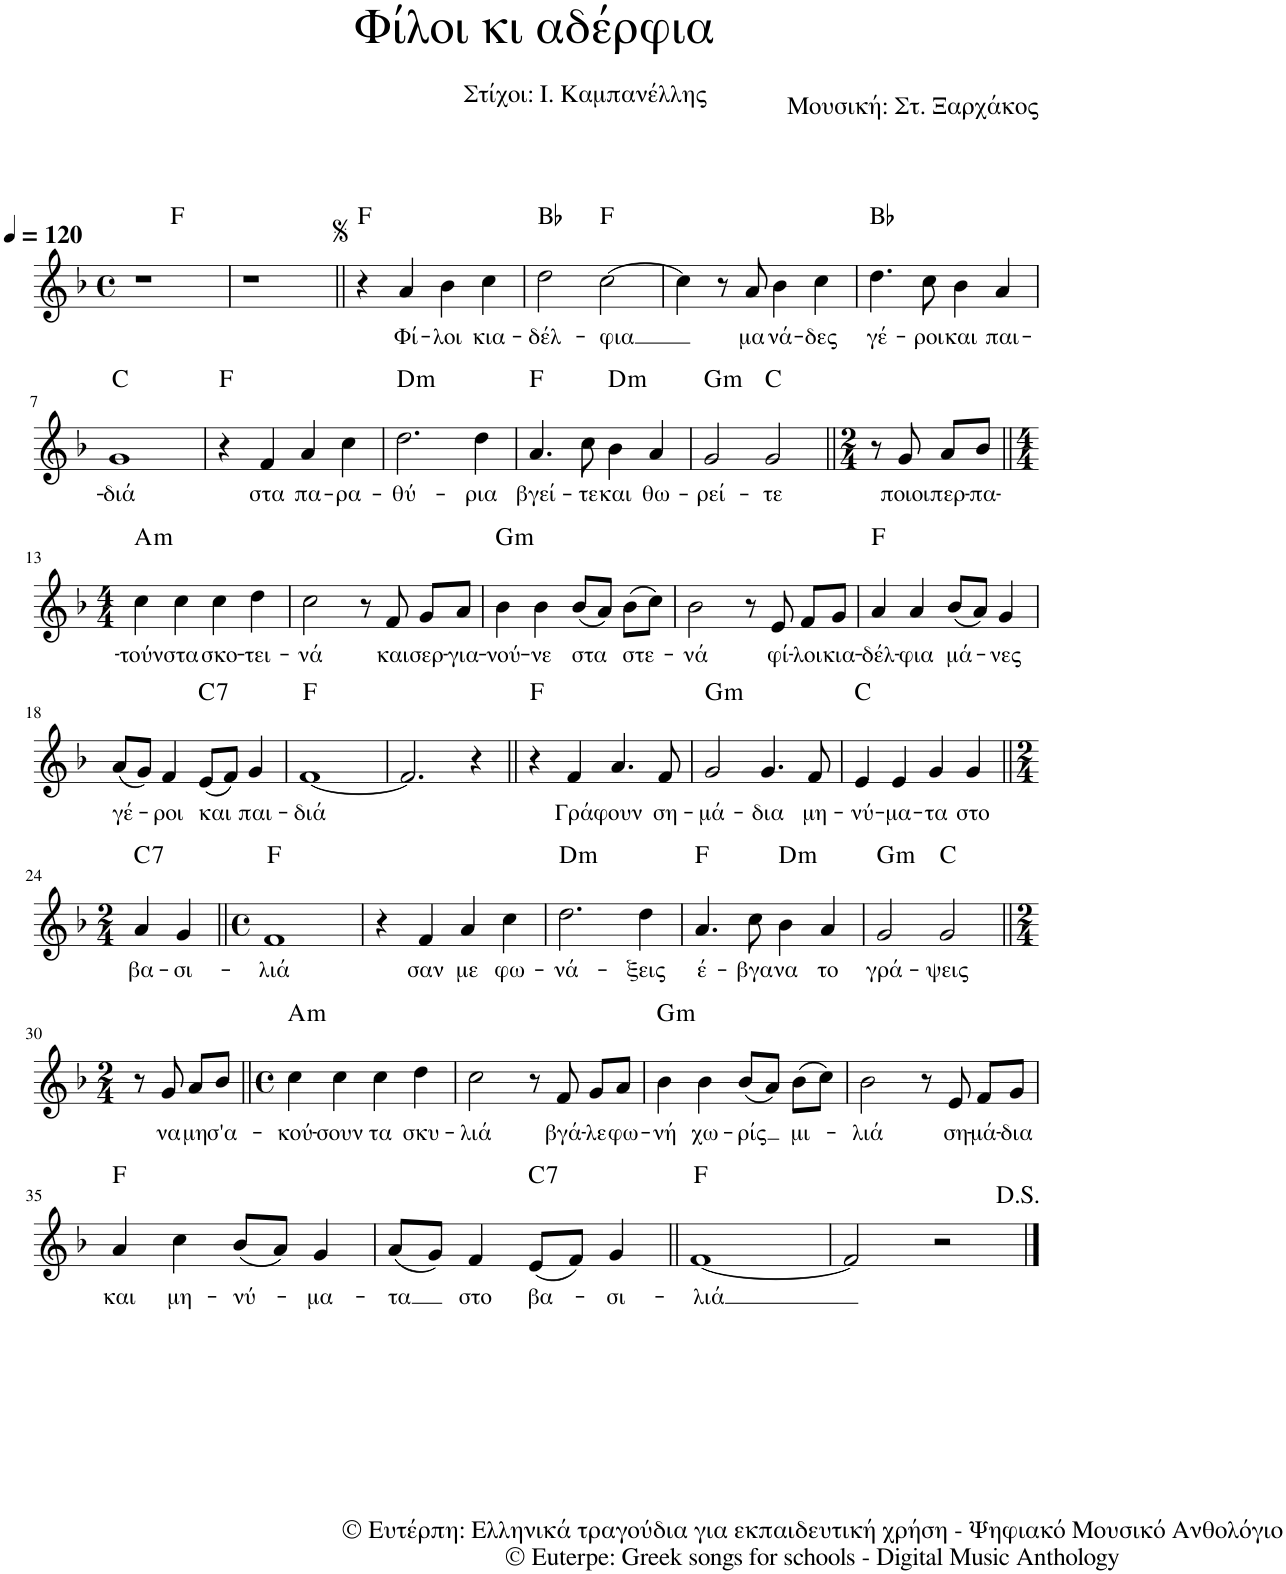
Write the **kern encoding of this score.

**kern	**text	**harte
*part1	*part1	*part1
*staff1	*staff1	*
*I"Piano	*	*
*I'Pno.	*	*
*clefG2	*	*
*k[b-]	*	*
*M4/4	*	*
*met(c)	*	*
*MM120	*	*
=1	=1	=1
*^	*	*
1r	4.ryy	.	.
.	2ryy	.	F:maj
.	8ryy	.	.
*v	*v	*	*
=2	=2	=2
1r	.	.
=3||	=3||	=3||
4r	.	F:maj
!	!LO:LY:b	!
4a/	Φί-	.
!	!LO:LY:b	!
4b-\	-λοι	.
!	!LO:LY:b	!
4cc\	κια-	.
=4	=4	=4
!	!LO:LY:b	!
2dd\	-δέλ-	Bb:maj
!	!LO:LY:b	!
[2cc\	-φια	F:maj
=5	=5	=5
4cc\]	.	.
8r	.	.
!	!LO:LY:b	!
8a/	μα	.
!	!LO:LY:b	!
4b-\	-νά-	.
!	!LO:LY:b	!
4cc\	-δες	.
=6	=6	=6
!	!LO:LY:b	!
4.dd\	γέ-	Bb:maj
!	!LO:LY:b	!
8cc\	-ροι	.
!	!LO:LY:b	!
4b-\	και	.
!	!LO:LY:b	!
4a/	παι-	.
!!LO:LB:g=z
=7	=7	=7
!	!LO:LY:b	!
1g	-διά	C:maj
=8	=8	=8
4r	.	F:maj
!	!LO:LY:b	!
4f/	στα	.
!	!LO:LY:b	!
4a/	πα-	.
!	!LO:LY:b	!
4cc\	-ρα-	.
=9	=9	=9
!	!LO:LY:b	!LO:H:kt=m
2.dd\	-θύ-	D:min
!	!LO:LY:b	!
4dd\	-ρια	.
=10	=10	=10
!	!LO:LY:b	!
4.a/	βγεί-	F:maj
!	!LO:LY:b	!
8cc\	-τε	.
!	!LO:LY:b	!LO:H:kt=m
4b-\	και	D:min
!	!LO:LY:b	!
4a/	θω-	.
=11	=11	=11
!	!LO:LY:b	!LO:H:kt=m
2g/	-ρεί-	G:min
!	!LO:LY:b	!
2g/	-τε	C:maj
=12||	=12||	=12||
*M2/4	*	*
8r	.	.
!	!LO:LY:b	!
8g/	ποιοι	.
!	!LO:LY:b	!
8a/L	περ-	.
!	!LO:LY:b	!
8b-/J	-πα-	.
!!LO:LB:g=z
=13||	=13||	=13||
*M4/4	*	*
!	!LO:LY:b	!LO:H:kt=m
4cc\	-τούν	A:min
!	!LO:LY:b	!
4cc\	στα	.
!	!LO:LY:b	!
4cc\	σκο-	.
!	!LO:LY:b	!
4dd\	-τει-	.
=14	=14	=14
!	!LO:LY:b	!
2cc\	-νά	.
8r	.	.
!	!LO:LY:b	!
8f/	και	.
!	!LO:LY:b	!
8g/L	σερ-	.
!	!LO:LY:b	!
8a/J	-για-	.
=15	=15	=15
!	!LO:LY:b	!LO:H:kt=m
4b-\	-νού-	G:min
!	!LO:LY:b	!
4b-\	-νε	.
!	!LO:LY:b	!
(8b-/L	στα	.
8a/J)	.	.
!	!LO:LY:b	!
(8b-\L	στε-	.
8cc\J)	.	.
=16	=16	=16
!	!LO:LY:b	!
2b-\	-νά	.
8r	.	.
!	!LO:LY:b	!
8e/	φί-	.
!	!LO:LY:b	!
8f/L	-λοι	.
!	!LO:LY:b	!
8g/J	κια-	.
=17	=17	=17
!	!LO:LY:b	!
4a/	-δέλ-	F:maj
!	!LO:LY:b	!
4a/	-φια	.
!	!LO:LY:b	!
(8b-/L	μά-	.
8a/J)	.	.
!	!LO:LY:b	!
4g/	-νες	.
!!LO:LB:g=z
=18	=18	=18
!	!LO:LY:b	!
(8a/L	γέ-	.
8g/J)	.	.
!	!LO:LY:b	!
4f/	-ροι	.
!	!LO:LY:b	!LO:H:kt=7
(8e/L	και	C:7
8f/J)	.	.
!	!LO:LY:b	!
4g/	παι-	.
=19	=19	=19
!	!LO:LY:b	!
[1f	-διά	F:maj
=20	=20	=20
2.f/]	.	.
4r	.	.
=21||	=21||	=21||
4r	.	F:maj
!	!LO:LY:b	!
4f/	Γρά	.
!	!LO:LY:b	!
4.a/	-φουν	.
!	!LO:LY:b	!
8f/	ση-	.
=22	=22	=22
!	!LO:LY:b	!LO:H:kt=m
2g/	-μά-	G:min
!	!LO:LY:b	!
4.g/	-δια	.
!	!LO:LY:b	!
8f/	μη-	.
=23	=23	=23
!	!LO:LY:b	!
4e/	-νύ-	C:maj
!	!LO:LY:b	!
4e/	-μα-	.
!	!LO:LY:b	!
4g/	-τα	.
!	!LO:LY:b	!
4g/	στο	.
!!LO:LB:g=z
=24||	=24||	=24||
*M2/4	*	*
!	!LO:LY:b	!LO:H:kt=7
4a/	βα-	C:7
!	!LO:LY:b	!
4g/	-σι-	.
=25||	=25||	=25||
*M4/4	*	*
*met(c)	*	*
!	!LO:LY:b	!
1f	-λιά	F:maj
=26	=26	=26
4r	.	.
!	!LO:LY:b	!
4f/	σαν	.
!	!LO:LY:b	!
4a/	με	.
!	!LO:LY:b	!
4cc\	φω-	.
=27	=27	=27
!	!LO:LY:b	!LO:H:kt=m
2.dd\	-νά-	D:min
!	!LO:LY:b	!
4dd\	-ξεις	.
=28	=28	=28
!	!LO:LY:b	!
4.a/	έ-	F:maj
!	!LO:LY:b	!
8cc\	-βγα	.
!	!LO:LY:b	!LO:H:kt=m
4b-\	να	D:min
!	!LO:LY:b	!
4a/	το	.
=29	=29	=29
!	!LO:LY:b	!LO:H:kt=m
2g/	γρά-	G:min
!	!LO:LY:b	!
2g/	-ψεις	C:maj
!!LO:LB:g=z
=30||	=30||	=30||
*M2/4	*	*
8r	.	.
!	!LO:LY:b	!
8g/	να	.
!	!LO:LY:b	!
8a/L	μη	.
!	!LO:LY:b	!
8b-/J	σ'α-	.
=31||	=31||	=31||
*M4/4	*	*
*met(c)	*	*
!	!LO:LY:b	!LO:H:kt=m
4cc\	-κού-	A:min
!	!LO:LY:b	!
4cc\	-σουν	.
!	!LO:LY:b	!
4cc\	τα	.
!	!LO:LY:b	!
4dd\	σκυ-	.
=32	=32	=32
!	!LO:LY:b	!
2cc\	-λιά	.
8r	.	.
!	!LO:LY:b	!
8f/	βγά-	.
!	!LO:LY:b	!
8g/L	-λε	.
!	!LO:LY:b	!
8a/J	φω-	.
=33	=33	=33
!	!LO:LY:b	!LO:H:kt=m
4b-\	-νή	G:min
!	!LO:LY:b	!
4b-\	χω-	.
!	!LO:LY:b	!
(8b-/L	-ρίς	.
8a/J)	.	.
!	!LO:LY:b	!
(8b-\L	μι-	.
8cc\J)	.	.
=34	=34	=34
!	!LO:LY:b	!
2b-\	-λιά	.
8r	.	.
!	!LO:LY:b	!
8e/	ση-	.
!	!LO:LY:b	!
8f/L	-μά-	.
!	!LO:LY:b	!
8g/J	-δια	.
!!LO:LB:g=z
=35	=35	=35
!LO:TX:b:t=© Ευτέρπη&colon; Ελληνικά τραγούδια για εκπαιδευτική χρήση ‐ Ψηφιακό Μουσικό Ανθολόγιο	!	!
!LO:TX:b:t=© Euterpe&colon; Greek songs for schools ‐ Digital Music Anthology	!	!
!	!LO:LY:b	!
4a/	και	F:maj
!	!LO:LY:b	!
4cc\	μη-	.
!	!LO:LY:b	!
(8b-/L	-νύ-	.
8a/J)	.	.
!	!LO:LY:b	!
4g/	-μα-	.
=36	=36	=36
!	!LO:LY:b	!
(8a/L	-τα	.
8g/J)	.	.
!	!LO:LY:b	!
4f/	στο	.
!	!LO:LY:b	!LO:H:kt=7
(8e/L	βα-	C:7
8f/J)	.	.
!	!LO:LY:b	!
4g/	-σι-	.
=37||	=37||	=37||
!	!LO:LY:b	!
[1f	-λιά	F:maj
=38	=38	=38
2f/]	.	.
2r	.	.
==	==	==
*-	*-	*-
